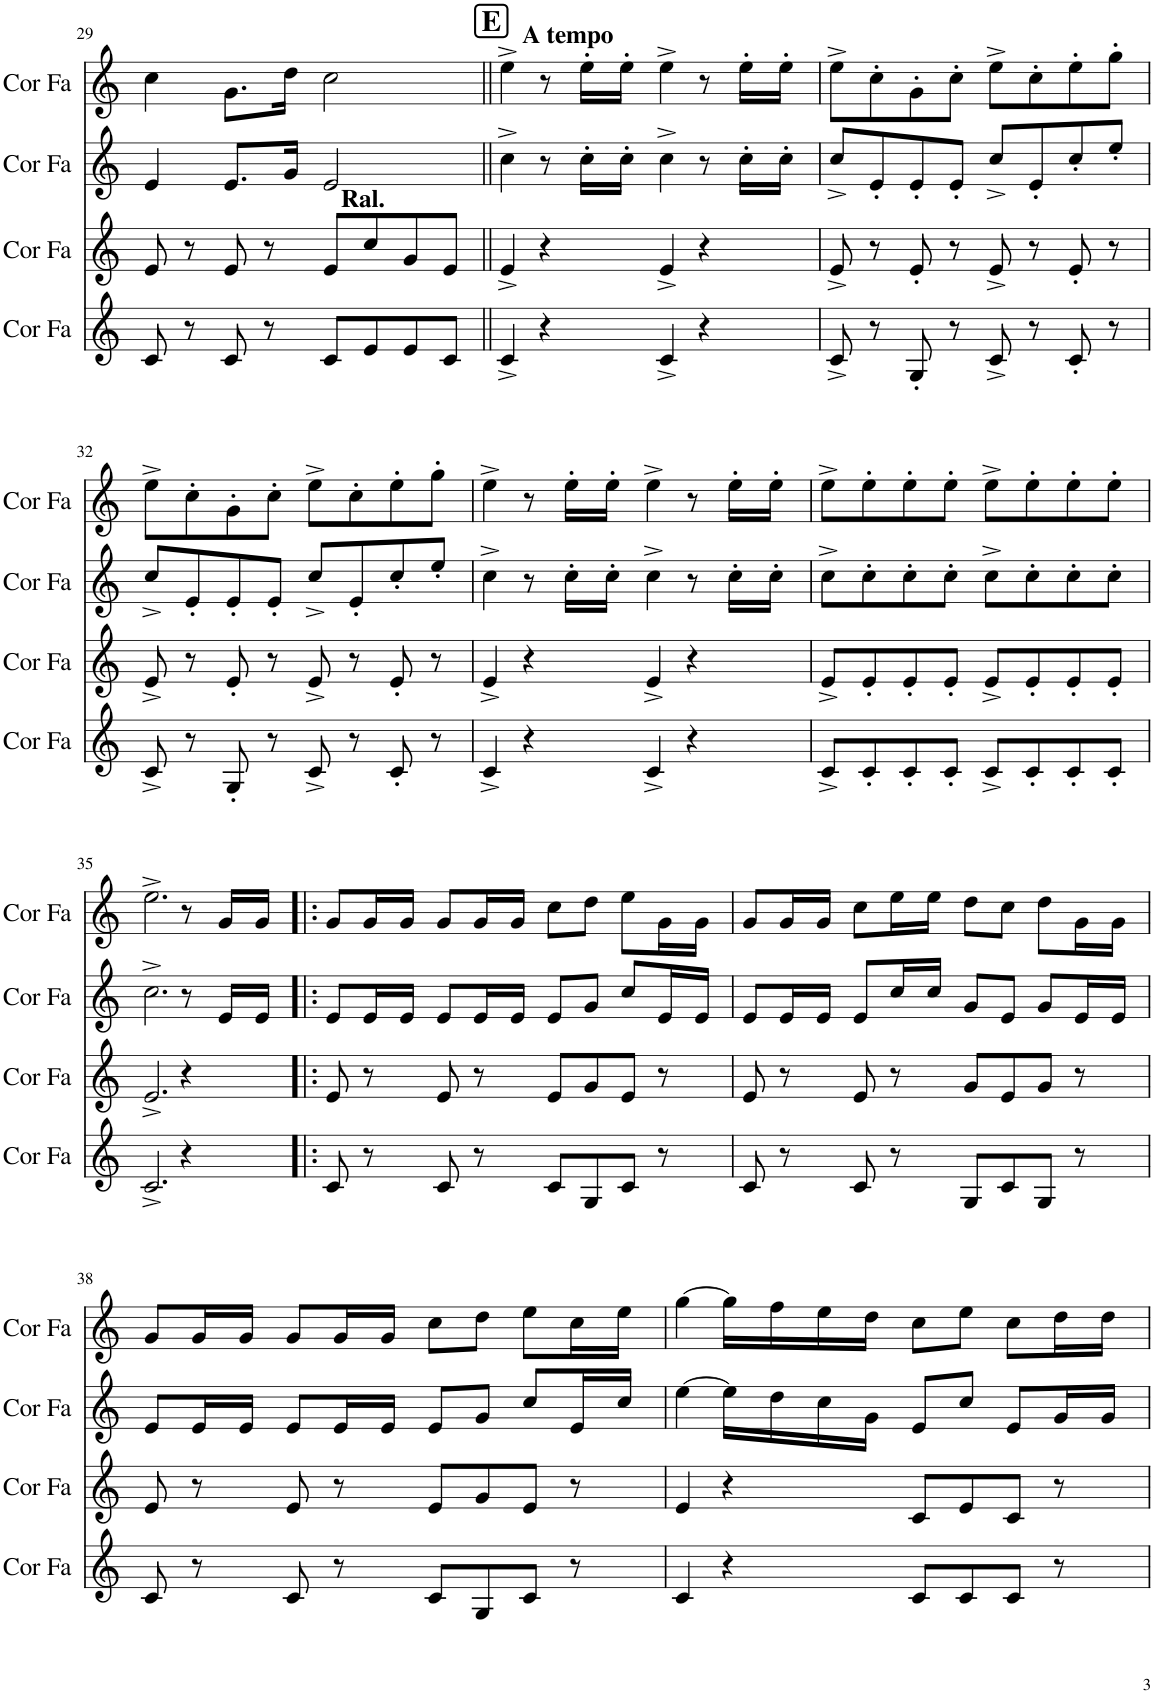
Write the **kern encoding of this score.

**kern	**kern	**kern	**kern
*part4	*part3	*part2	*part1
*staff4	*staff3	*staff2	*staff1
*I"Cor en Fa	*I"Cor en Fa	*I"Cor en Fa	*I"Cor en Fa
*I'Cor Fa	*I'Cor Fa	*I'Cor Fa	*I'Cor Fa
!!LO:PB:g=z
*clefG2	*clefG2	*clefG2	*clefG2
*Trd4c7	*Trd4c7	*Trd4c7	*Trd4c7
*k[]	*k[]	*k[]	*k[]
*M4/4	*M4/4	*M4/4	*M4/4
=29	=29	=29	=29
8c/	8e/	4e/	4cc\
8r	8r	.	.
8c/	8e/	8.e/L	8.g\L
8r	8r	.	.
.	.	16g/Jk	16dd\Jk
!	!LO:TX:a:B:t=Ral.	!	!
8c/L	8e/L	2e/	2cc\
8e/	8cc/	.	.
8e/	8g/	.	.
8c/J	8e/J	.	.
!!LO:REH:place=s1:a:B:cj:fs=14:t=E
=30||	=30||	=30||	=30||
!	!	!	!LO:TX:a:B:t=A tempo
4c^/	4e^/	4cc^\	4ee^\
4r	4r	8r	8r
.	.	16cc'\LL	16ee'\LL
.	.	16cc'\JJ	16ee'\JJ
4c^/	4e^/	4cc^\	4ee^\
4r	4r	8r	8r
.	.	16cc'\LL	16ee'\LL
.	.	16cc'\JJ	16ee'\JJ
=31	=31	=31	=31
8c^/	8e^/	8cc^/L	8ee^\L
8r	8r	8e'/	8cc'\
8G'/	8e'/	8e'/	8g'\
8r	8r	8e'/J	8cc'\J
8c^/	8e^/	8cc^/L	8ee^\L
8r	8r	8e'/	8cc'\
8c'/	8e'/	8cc'/	8ee'\
8r	8r	8ee'/J	8gg'\J
!!LO:LB:g=z
=32	=32	=32	=32
8c^/	8e^/	8cc^/L	8ee^\L
8r	8r	8e'/	8cc'\
8G'/	8e'/	8e'/	8g'\
8r	8r	8e'/J	8cc'\J
8c^/	8e^/	8cc^/L	8ee^\L
8r	8r	8e'/	8cc'\
8c'/	8e'/	8cc'/	8ee'\
8r	8r	8ee'/J	8gg'\J
=33	=33	=33	=33
4c^/	4e^/	4cc^\	4ee^\
4r	4r	8r	8r
.	.	16cc'\LL	16ee'\LL
.	.	16cc'\JJ	16ee'\JJ
4c^/	4e^/	4cc^\	4ee^\
4r	4r	8r	8r
.	.	16cc'\LL	16ee'\LL
.	.	16cc'\JJ	16ee'\JJ
=34	=34	=34	=34
8c^/L	8e^/L	8cc^\L	8ee^\L
8c'/	8e'/	8cc'\	8ee'\
8c'/	8e'/	8cc'\	8ee'\
8c'/J	8e'/J	8cc'\J	8ee'\J
8c^/L	8e^/L	8cc^\L	8ee^\L
8c'/	8e'/	8cc'\	8ee'\
8c'/	8e'/	8cc'\	8ee'\
8c'/J	8e'/J	8cc'\J	8ee'\J
!!LO:LB:g=z
=35	=35	=35	=35
2.c^/	2.e^/	2.cc^\	2.ee^\
4r	4r	8r	8r
.	.	16e/LL	16g/LL
.	.	16e/JJ	16g/JJ
=36!|:	=36!|:	=36!|:	=36!|:
8c/	8e/	8e/L	8g/L
8r	8r	16e/L	16g/L
.	.	16e/JJ	16g/JJ
8c/	8e/	8e/L	8g/L
8r	8r	16e/L	16g/L
.	.	16e/JJ	16g/JJ
8c/L	8e/L	8e/L	8cc\L
8G/	8g/	8g/J	8dd\J
8c/J	8e/J	8cc/L	8ee\L
8r	8r	16e/L	16g\L
.	.	16e/JJ	16g\JJ
=37	=37	=37	=37
8c/	8e/	8e/L	8g/L
8r	8r	16e/L	16g/L
.	.	16e/JJ	16g/JJ
8c/	8e/	8e/L	8cc\L
8r	8r	16cc/L	16ee\L
.	.	16cc/JJ	16ee\JJ
8G/L	8g/L	8g/L	8dd\L
8c/	8e/	8e/J	8cc\J
8G/J	8g/J	8g/L	8dd\L
8r	8r	16e/L	16g\L
.	.	16e/JJ	16g\JJ
!!LO:LB:g=z
=38	=38	=38	=38
8c/	8e/	8e/L	8g/L
8r	8r	16e/L	16g/L
.	.	16e/JJ	16g/JJ
8c/	8e/	8e/L	8g/L
8r	8r	16e/L	16g/L
.	.	16e/JJ	16g/JJ
8c/L	8e/L	8e/L	8cc\L
8G/	8g/	8g/J	8dd\J
8c/J	8e/J	8cc/L	8ee\L
8r	8r	16e/L	16cc\L
.	.	16cc/JJ	16ee\JJ
=39	=39	=39	=39
4c/	4e/	[4ee\	[4gg\
4r	4r	16ee\LL]	16gg\LL]
.	.	16dd\	16ff\
.	.	16cc\	16ee\
.	.	16g\JJ	16dd\JJ
8c/L	8c/L	8e/L	8cc\L
8c/	8e/	8cc/J	8ee\J
8c/J	8c/J	8e/L	8cc\L
8r	8r	16g/L	16dd\L
.	.	16g/JJ	16dd\JJ
=	=	=	=
*-	*-	*-	*-
